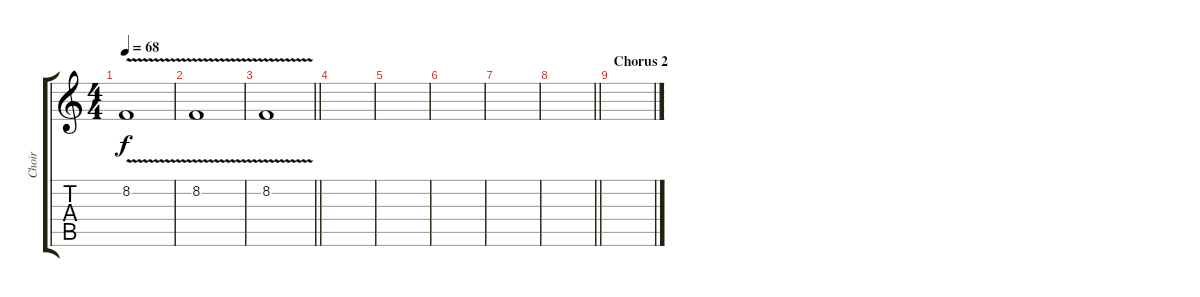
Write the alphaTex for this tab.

\track ("Choir" "Choir") {instrument choiraahs}
\staff {score tabs}
\tuning (D4 A3 F3 C3 G2 C2) {hide}
\ts (4 4)
\tempo 68
\clef g2
\ks c
8.2{v}.1{dy f} |
8.2{v}.1 |
\barLineRight lightlight
8.2{v}.1 |
|
|
|
|
\barLineRight lightlight
|
\section ("" "Chorus 2")
